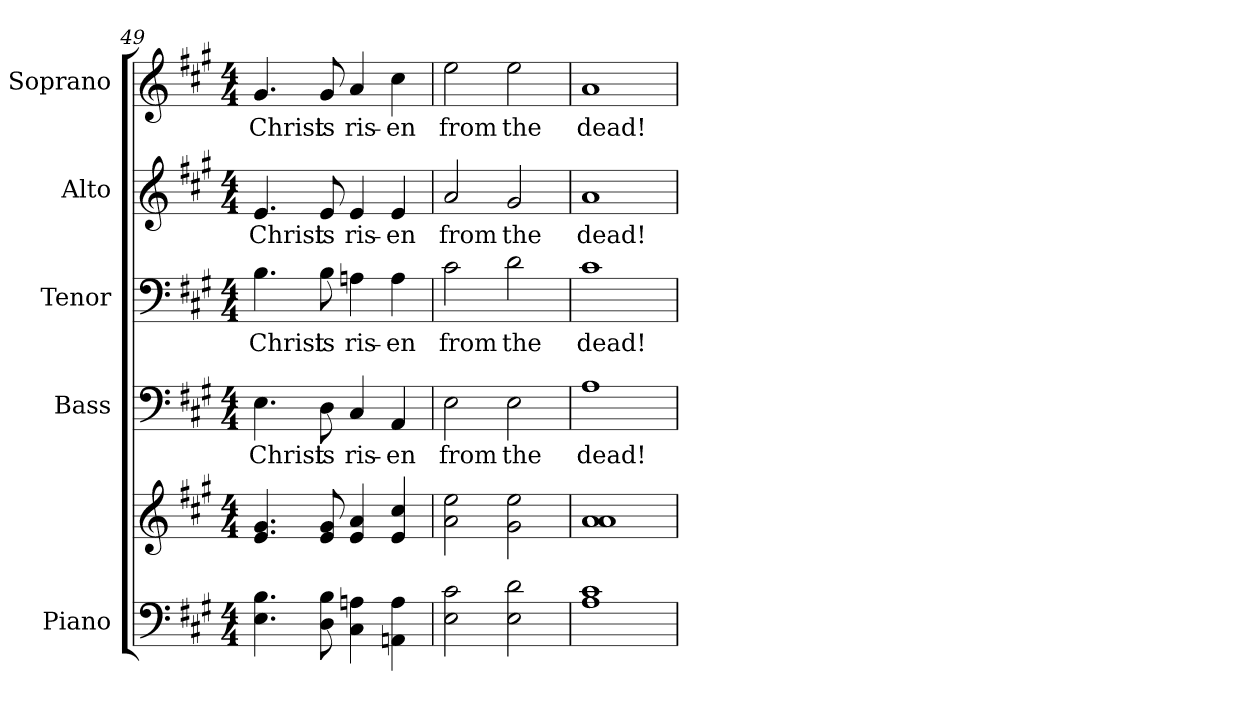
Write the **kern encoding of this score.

**kern	**kern	**kern	**text	**kern	**text	**kern	**text	**kern	**text
*part5	*part5	*part4	*part4	*part3	*part3	*part2	*part2	*part1	*part1
*staff6	*staff5	*staff4	*staff4	*staff3	*staff3	*staff2	*staff2	*staff1	*staff1
*I"Piano	*	*I"Bass	*	*I"Tenor	*	*I"Alto	*	*I"Soprano	*
*I'Pno.	*	*I'B.	*	*I'T.	*	*I'A.	*	*I'S.	*
!!LO:PB:g=z
*clefF4	*clefG2	*clefF4	*	*clefF4	*	*clefG2	*	*clefG2	*
*k[f#c#g#]	*k[f#c#g#]	*k[f#c#g#]	*	*k[f#c#g#]	*	*k[f#c#g#]	*	*k[f#c#g#]	*
*A:	*A:	*A:	*	*A:	*	*A:	*	*A:	*
*M4/4	*M4/4	*M4/4	*	*M4/4	*	*M4/4	*	*M4/4	*
=49	=49	=49	=49	=49	=49	=49	=49	=49	=49
!	!	!	!LO:LY:b:color=#000000	!	!	!	!	!	!
!	!	!	!	!	!LO:LY:b:color=#000000	!	!	!	!
!	!	!	!	!	!	!	!LO:LY:b:color=#000000	!	!
!	!	!	!	!	!	!	!	!	!LO:LY:b:color=#000000
4.Ei\ 4.Bi	4.ei/ 4.g#i	4.Ei\	Christ	4.Bi\	Christ	4.ei/	Christ	4.g#i/	Christ
!	!	!	!LO:LY:b:color=#000000	!	!	!	!	!	!
!	!	!	!	!	!LO:LY:b:color=#000000	!	!	!	!
!	!	!	!	!	!	!	!LO:LY:b:color=#000000	!	!
!	!	!	!	!	!	!	!	!	!LO:LY:b:color=#000000
8Di\ 8Bi	8ei/ 8g#i	8Di\	is	8Bi\	is	8ei/	is	8g#i/	is
!	!	!	!LO:LY:b:color=#000000	!	!	!	!	!	!
!	!	!	!	!	!LO:LY:b:color=#000000	!	!	!	!
!	!	!	!	!	!	!	!LO:LY:b:color=#000000	!	!
!	!	!	!	!	!	!	!	!	!LO:LY:b:color=#000000
4C#i\ 4Ani	4ei/ 4ai	4C#i/	ris-	4Ani\	ris-	4ei/	ris-	4ai/	ris-
!	!	!	!LO:LY:b:color=#000000	!	!	!	!	!	!
!	!	!	!	!	!LO:LY:b:color=#000000	!	!	!	!
!	!	!	!	!	!	!	!LO:LY:b:color=#000000	!	!
!	!	!	!	!	!	!	!	!	!LO:LY:b:color=#000000
4AAni\ 4Ai	4ei/ 4cc#i	4AAi/	-en	4Ai\	-en	4ei/	-en	4cc#i\	-en
=50	=50	=50	=50	=50	=50	=50	=50	=50	=50
!	!	!	!LO:LY:b:color=#000000	!	!	!	!	!	!
!	!	!	!	!	!LO:LY:b:color=#000000	!	!	!	!
!	!	!	!	!	!	!	!LO:LY:b:color=#000000	!	!
!	!	!	!	!	!	!	!	!	!LO:LY:b:color=#000000
2Ei\ 2c#i	2ai\ 2eei	2Ei\	from	2c#i\	from	2ai/	from	2eei\	from
!	!	!	!LO:LY:b:color=#000000	!	!	!	!	!	!
!	!	!	!	!	!LO:LY:b:color=#000000	!	!	!	!
!	!	!	!	!	!	!	!LO:LY:b:color=#000000	!	!
!	!	!	!	!	!	!	!	!	!LO:LY:b:color=#000000
2Ei\ 2di	2g#i\ 2eei	2Ei\	the	2di\	the	2g#i/	the	2eei\	the
!!LO:PB:g=z
=51	=51	=51	=51	=51	=51	=51	=51	=51	=51
!	!	!	!LO:LY:b:color=#000000	!	!	!	!	!	!
!	!	!	!	!	!LO:LY:b:color=#000000	!	!	!	!
!	!	!	!	!	!	!	!LO:LY:b:color=#000000	!	!
!	!	!	!	!	!	!	!	!	!LO:LY:b:color=#000000
1Ai 1c#i	1ai 1ai	1Ai	dead!	1c#i	dead!	1ai	dead!	1ai	dead!
=	=	=	=	=	=	=	=	=	=
*-	*-	*-	*-	*-	*-	*-	*-	*-	*-
